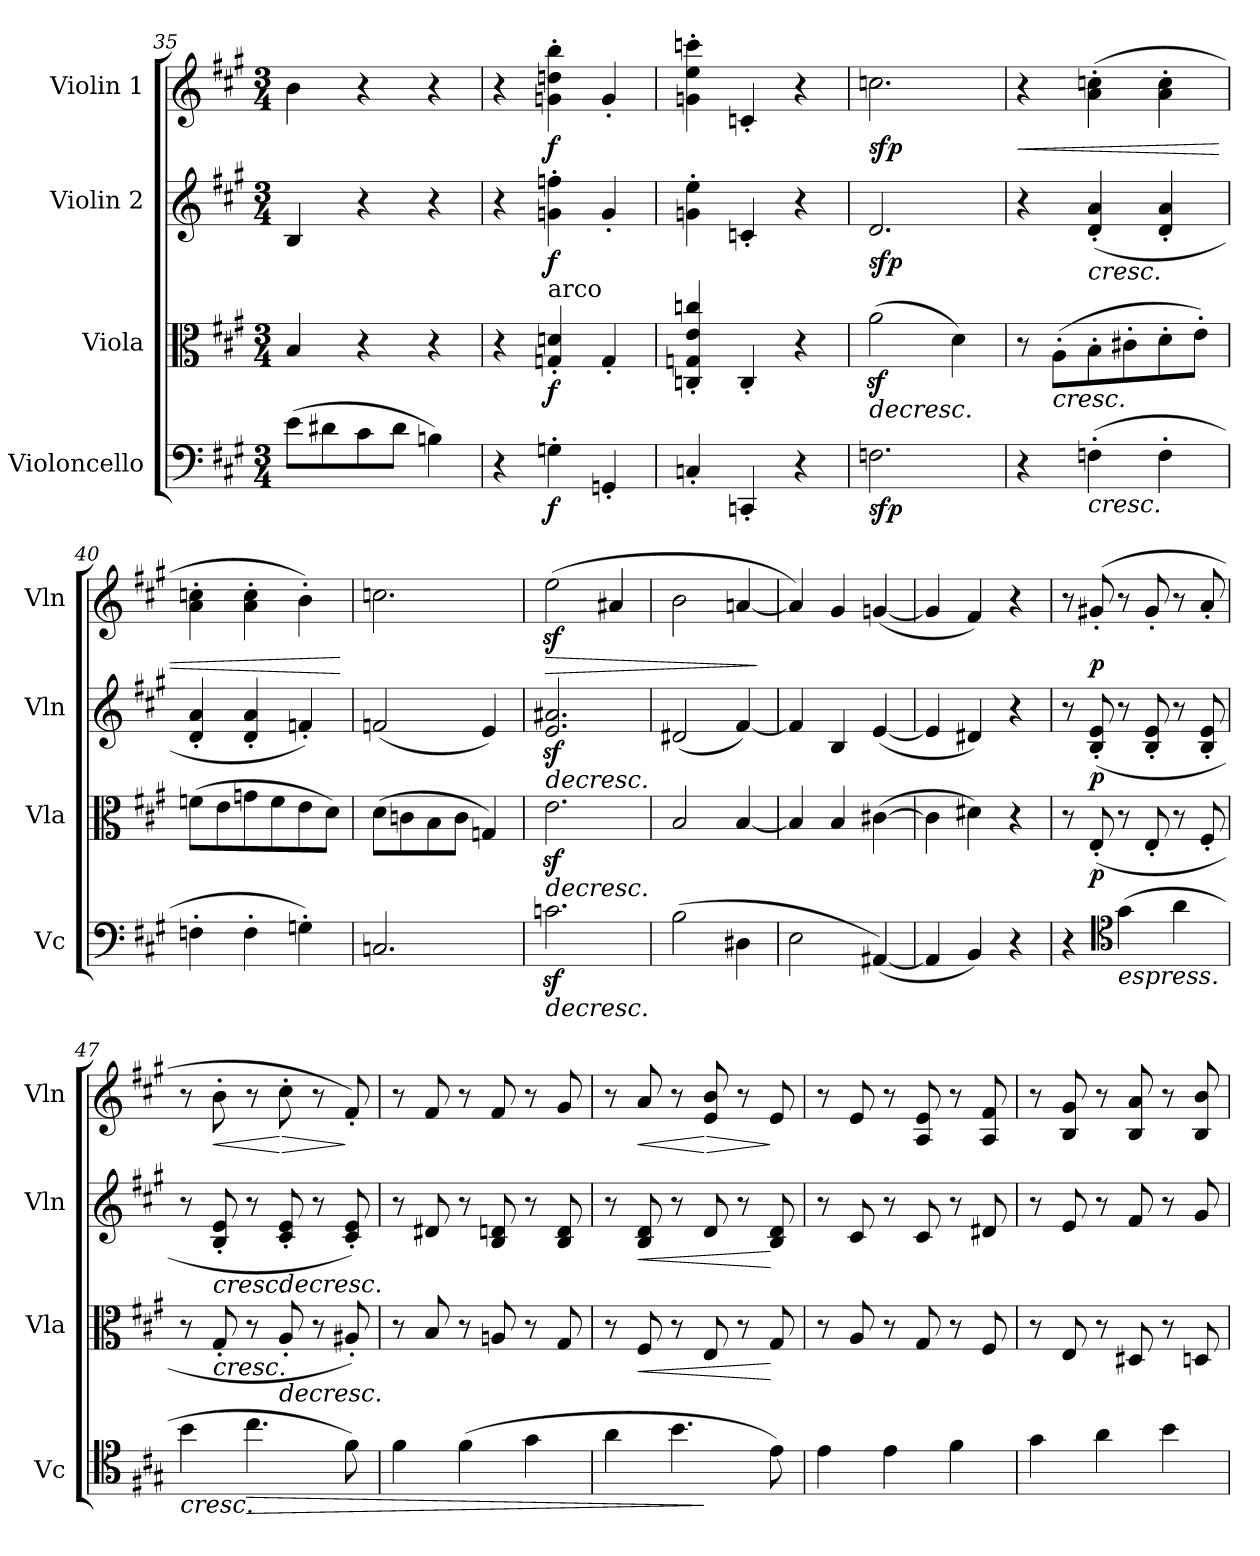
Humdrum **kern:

**kern	**dynam	**kern	**dynam	**kern	**dynam	**kern	**dynam
*part4	*part4	*part3	*part3	*part2	*part2	*part1	*part1
*staff4	*staff4	*staff3	*staff3	*staff2	*staff2	*staff1	*staff1
*I"Violoncello	*	*I"Viola	*	*I"Violin 2	*	*I"Violin 1	*
*I'Vc	*	*I'Vla	*	*I'Vln	*	*I'Vln	*
*clefF4	*	*clefC3	*	*clefG2	*	*clefG2	*
*k[f#c#g#]	*	*k[f#c#g#]	*	*k[f#c#g#]	*	*k[f#c#g#]	*
*M3/4	*	*M3/4	*	*M3/4	*	*M3/4	*
=35	=35	=35	=35	=35	=35	=35	=35
(8e\L	.	4B/	.	4B/	.	4b\	.
8d#X\	.	.	.	.	.	.	.
8c#\	.	4r	.	4r	.	4r	.
8d#\J	.	.	.	.	.	.	.
4Bn\)	.	4r	.	4r	.	4r	.
=36	=36	=36	=36	=36	=36	=36	=36
4r	.	4r	.	4r	.	4r	.
!	!	!LO:TX:a:t=arco	!	!	!	!	!
!	!LO:DY:b	!	!LO:DY:b	!	!LO:DY:b	!	!LO:DY:b
4Gn'\	f	4Gn/' 4dn/'	f	4gn\' 4ffn\'	f	4gn\' 4ddn\' 4bb\'	f
4GGn'/	.	4G'/	.	4g'/	.	4g'/	.
=37	=37	=37	=37	=37	=37	=37	=37
4Cn'/	.	4Cn/' 4Gn/' 4e/' 4ccn/'	.	4gn\' 4ee\'	.	4gn\' 4ee\' 4cccn\'	.
4CCn'/	.	4C'/	.	4cn'/	.	4cn'/	.
4r	.	4r	.	4r	.	4r	.
=38	=38	=38	=38	=38	=38	=38	=38
!	!LO:DY:b	!	!LO:HP:b	!	!LO:DY:b	!	!LO:DY:b
2.Fn\	sfp	(2az<\	>	2.d/	sfp	2.ccn\	sfp
.	.	4d\)	.	.	.	.	.
=39	=39	=39	=39	=39	=39	=39	=39
!	!	!	!	!	!	!	!LO:HP:b
4r	.	8r	.	4r	.	4r	<
!	!	!	!LO:HP:b	!	!	!	!
.	.	(8A'\L	<	.	.	.	.
!	!LO:HP:b	!	!	!	!LO:HP:b	!	!
(4Fn'\	<	8B'\	.	(4d/' 4a/'	<	(4a\' 4ccn\'	.
.	.	8c#X'\	.	.	.	.	.
4F'\	.	8d'\	.	4d/' 4a/'	.	4a\' 4cc\'	.
.	.	8e'\J)	.	.	.	.	.
=40	=40	=40	=40	=40	=40	=40	=40
4Fn'\	.	(8fn\L	.	4d/' 4a/'	.	4a\' 4ccn\'	.
.	.	8e\	.	.	.	.	.
4F'\	.	8gn\	.	4d/' 4a/'	.	4a\' 4cc\'	.
.	.	8f\	.	.	.	.	.
4Gn'\)	.	8e\	.	4fn'/)	.	4b'\)	.
.	.	8d\J)	.	.	.	.	.
.	.	.	]	.	.	.	[
=41	=41	=41	=41	=41	=41	=41	=41
2.Cn/	.	(8d\L	.	(2fn/	.	2.ccn\	.
.	.	8cn\	.	.	.	.	.
.	.	8B\	.	.	.	.	.
.	.	8c\J	.	.	.	.	.
.	.	4Gn/)	.	4e/)	.	.	.
=42	=42	=42	=42	=42	=42	=42	=42
!	!LO:HP:b	!	!LO:HP:b	!	!LO:HP:b	!	!LO:HP:b
2.cnz<\	>	2.ez<\	>	2.e/z< 2.a#X/z<	>	(2eez<\	>
.	.	.	.	.	.	4a#X/	.
.	[	.	[	.	.	.	.
=43	=43	=43	=43	=43	=43	=43	=43
(2B\	.	2B/	.	(2d#X/	.	2b\	.
4D#X\	.	[4B/	.	[4f#/)	.	[4an/	.
.	.	.	.	.	[	.	]
!!LO:LB:g=z
=44	=44	=44	=44	=44	=44	=44	=44
2E\	.	4B/]	.	4f#/]	.	4a/])	.
.	.	4B/	.	4B/	.	4g#/	.
([4AA#X/)	.	([4c#X\	.	([4e/	.	([4gn/	.
=45	=45	=45	=45	=45	=45	=45	=45
4AA#/]	.	4c#\]	.	4e/]	.	4g/]	.
4BB/)	.	4d#X\)	.	4d#X/)	.	4f#/)	.
4r	.	4r	.	4r	.	4r	.
=46	=46	=46	=46	=46	=46	=46	=46
4r	.	8r	.	8r	.	8r	.
!	!	!	!LO:DY:b	!	!LO:DY:b	!	!LO:DY:b
.	.	(8E'/	p	(8B/' 8e/'	p	(8g#X'/	p
*clefC4	*	*	*	*	*	*	*
!LO:TX:b:i:t=espress.	!	!	!	!	!	!	!
(4g#\	.	8r	.	8r	.	8r	.
.	.	8E'/	.	8B/' 8e/'	.	8g#'/	.
4a\	.	8r	.	8r	.	8r	.
.	.	8F#'/	.	8B/' 8e/'	.	8a'/	.
!!LO:PB:g=z
=47	=47	=47	=47	=47	=47	=47	=47
!	!LO:HP:b	!	!	!	!	!	!
4b\	<	8r	.	8r	.	8r	.
!	!	!	!LO:HP:b	!	!LO:HP:b	!	!LO:HP:b
.	.	8G#'/	<	8B/' 8e/'	<	8b'\	<
!	!LO:HP:n=1:b	!	!	!	!	!	!
4.cc#\	] >	8r	.	8r	.	8r	.
!	!	!	!LO:HP:n=1:b	!	!LO:HP:n=1:b	!	!LO:HP:n=1:b
.	.	8A'/	] >	8c#/' 8e/'	] >	8cc#'\	[ >
.	.	8r	.	8r	.	8r	.
8f#\)	[	8A#X'/)	[	8c#/' 8e/')	[	8f#'/)	]
=48	=48	=48	=48	=48	=48	=48	=48
4f#\	.	8r	.	8r	.	8r	.
.	.	8B/	.	8d#X/	.	8f#/	.
(4f#\	.	8r	.	8r	.	8r	.
.	.	8An/	.	8B/ 8dn/	.	8f#/	.
4g#\	.	8r	.	8r	.	8r	.
.	.	8G#/	.	8B/ 8d/	.	8g#/	.
=49	=49	=49	=49	=49	=49	=49	=49
*^	*	*	*	*	*	*	*
4a\	4.ryy	.	8r	.	8r	.	8r	.
!	!	!	!	!LO:HP:b	!	!LO:HP:b	!	!LO:HP:b
.	.	.	8F#/	<	8B/ 8d/	<	8a/	<
4.b\	.	.	8r	.	8r	.	8r	.
!	!	!	!	!	!	!	!	!LO:HP:n=1:b
.	8ryy	]	8E/	]	8d/	]	8e/ 8b/	[ >
.	4ryy	.	8r	.	8r	.	8r	.
8e\)	.	.	8G#/	[	8B/ 8d/	[	8e/	]
*v	*v	*	*	*	*	*	*	*
=50	=50	=50	=50	=50	=50	=50	=50
4e\	.	8r	.	8r	.	8r	.
.	.	8A/	.	8c#/	.	8e/	.
4e\	.	8r	.	8r	.	8r	.
.	.	8G#/	.	8c#/	.	8A/ 8e/	.
4f#\	.	8r	.	8r	.	8r	.
.	.	8F#/	.	8d#X/	.	8A/ 8f#/	.
=51	=51	=51	=51	=51	=51	=51	=51
4g#\	.	8r	.	8r	.	8r	.
.	.	8E/	.	8e/	.	8B/ 8g#/	.
4a\	.	8r	.	8r	.	8r	.
.	.	8D#X/	.	8f#/	.	8B/ 8a/	.
4b\	.	8r	.	8r	.	8r	.
.	.	8Dn/	.	8g#/	.	8B/ 8b/	.
=	=	=	=	=	=	=	=
*-	*-	*-	*-	*-	*-	*-	*-
